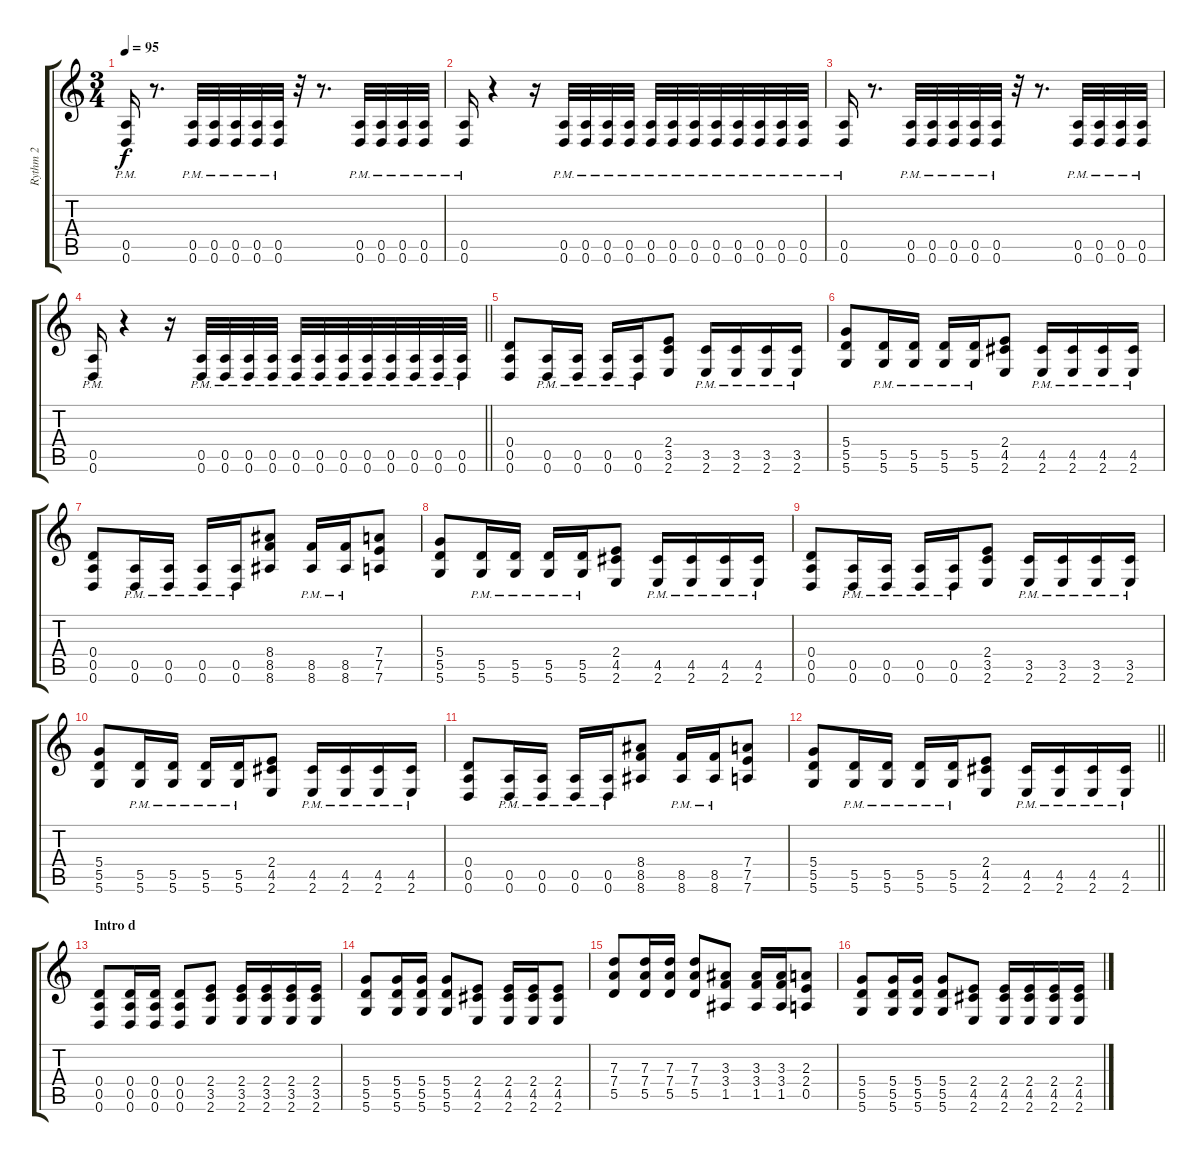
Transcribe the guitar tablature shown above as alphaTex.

\track ("Rythm 2" "Rythm 2") {instrument distortionguitar}
\staff {score tabs}
\tuning (E4 B3 G3 D3 A2 D2) {hide}
\ts (3 4)
\tempo 95
\clef g2
\ks c
(0.5{pm} 0.6{pm}).16{dy f} r.8{d} (0.5{pm} 0.6{pm}).32 (0.5{pm} 0.6{pm}).32 (0.5{pm} 0.6{pm}).32 (0.5{pm} 0.6{pm}).32 (0.5{pm} 0.6{pm}).32 r.32 r.8{d} (0.5{pm} 0.6{pm}).32 (0.5{pm} 0.6{pm}).32 (0.5{pm} 0.6{pm}).32 (0.5{pm} 0.6{pm}).32 |
(0.5{pm} 0.6{pm}).16 r.4 r.16 (0.5 0.6{pm}).32 (0.5 0.6{pm}).32 (0.5 0.6{pm}).32 (0.5 0.6{pm}).32 (0.5 0.6{pm}).32 (0.5 0.6{pm}).32 (0.5 0.6{pm}).32 (0.5 0.6{pm}).32 (0.5 0.6{pm}).32 (0.5 0.6{pm}).32 (0.5 0.6{pm}).32 (0.5 0.6{pm}).32 |
(0.5{pm} 0.6{pm}).16 r.8{d} (0.5{pm} 0.6{pm}).32 (0.5{pm} 0.6{pm}).32 (0.5{pm} 0.6{pm}).32 (0.5{pm} 0.6{pm}).32 (0.5{pm} 0.6{pm}).32 r.32 r.8{d} (0.5{pm} 0.6{pm}).32 (0.5{pm} 0.6{pm}).32 (0.5{pm} 0.6{pm}).32 (0.5{pm} 0.6{pm}).32 |
\barLineRight lightlight
(0.5{pm} 0.6{pm}).16 r.4 r.16 (0.5 0.6{pm}).32 (0.5 0.6{pm}).32 (0.5 0.6{pm}).32 (0.5 0.6{pm}).32 (0.5 0.6{pm}).32 (0.5 0.6{pm}).32 (0.5 0.6{pm}).32 (0.5 0.6{pm}).32 (0.5 0.6{pm}).32 (0.5 0.6{pm}).32 (0.5 0.6{pm}).32 (0.5 0.6{pm}).32 |
(0.4 0.5 0.6).8{volume 14} (0.5{pm} 0.6{pm}).16 (0.5{pm} 0.6{pm}).16 (0.5{pm} 0.6{pm}).16 (0.5{pm} 0.6{pm}).16 (2.4 3.5 2.6).8 (3.5{pm} 2.6{pm}).16 (3.5{pm} 2.6{pm}).16 (3.5{pm} 2.6{pm}).16 (3.5{pm} 2.6{pm}).16 |
(5.4 5.5 5.6).8 (5.5{pm} 5.6{pm}).16 (5.5{pm} 5.6{pm}).16 (5.5{pm} 5.6{pm}).16 (5.5{pm} 5.6{pm}).16 (2.4 4.5 2.6).8 (4.5{pm} 2.6{pm}).16 (4.5{pm} 2.6{pm}).16 (4.5{pm} 2.6{pm}).16 (4.5{pm} 2.6{pm}).16 |
(0.4 0.5 0.6).8 (0.5{pm} 0.6{pm}).16 (0.5{pm} 0.6{pm}).16 (0.5{pm} 0.6{pm}).16 (0.5{pm} 0.6{pm}).16 (8.4 8.5 8.6).8 (8.5{pm} 8.6{pm}).16 (8.5{pm} 8.6{pm}).16 (7.4 7.5 7.6).8 |
(5.4 5.5 5.6).8 (5.5{pm} 5.6{pm}).16 (5.5{pm} 5.6{pm}).16 (5.5{pm} 5.6{pm}).16 (5.5{pm} 5.6{pm}).16 (2.4 4.5 2.6).8 (4.5{pm} 2.6{pm}).16 (4.5{pm} 2.6{pm}).16 (4.5{pm} 2.6{pm}).16 (4.5{pm} 2.6{pm}).16 |
(0.4 0.5 0.6).8 (0.5{pm} 0.6{pm}).16 (0.5{pm} 0.6{pm}).16 (0.5{pm} 0.6{pm}).16 (0.5{pm} 0.6{pm}).16 (2.4 3.5 2.6).8 (3.5{pm} 2.6{pm}).16 (3.5{pm} 2.6{pm}).16 (3.5{pm} 2.6{pm}).16 (3.5{pm} 2.6{pm}).16 |
(5.4 5.5 5.6).8 (5.5{pm} 5.6{pm}).16 (5.5{pm} 5.6{pm}).16 (5.5{pm} 5.6{pm}).16 (5.5{pm} 5.6{pm}).16 (2.4 4.5 2.6).8 (4.5{pm} 2.6{pm}).16 (4.5{pm} 2.6{pm}).16 (4.5{pm} 2.6{pm}).16 (4.5{pm} 2.6{pm}).16 |
(0.4 0.5 0.6).8 (0.5{pm} 0.6{pm}).16 (0.5{pm} 0.6{pm}).16 (0.5{pm} 0.6{pm}).16 (0.5{pm} 0.6{pm}).16 (8.4 8.5 8.6).8 (8.5{pm} 8.6{pm}).16 (8.5{pm} 8.6{pm}).16 (7.4 7.5 7.6).8 |
\barLineRight lightlight
(5.4 5.5 5.6).8 (5.5{pm} 5.6{pm}).16 (5.5{pm} 5.6{pm}).16 (5.5{pm} 5.6{pm}).16 (5.5{pm} 5.6{pm}).16 (2.4 4.5 2.6).8 (4.5{pm} 2.6{pm}).16 (4.5{pm} 2.6{pm}).16 (4.5{pm} 2.6{pm}).16 (4.5{pm} 2.6{pm}).16 |
\section ("" "Intro d")
(0.4 0.5 0.6).8 (0.4 0.5 0.6).16 (0.4 0.5 0.6).16 (0.4 0.5 0.6).8 (2.4 3.5 2.6).8 (2.4 3.5 2.6).16 (2.4 3.5 2.6).16 (2.4 3.5 2.6).16 (2.4 3.5 2.6).16 |
(5.4 5.5 5.6).8 (5.4 5.5 5.6).16 (5.4 5.5 5.6).16 (5.4 5.5 5.6).8 (2.4 4.5 2.6).8 (2.4 4.5 2.6).16 (2.4 4.5 2.6).16 (2.4 4.5 2.6).8 |
(7.3 7.4 5.5).8 (7.3 7.4 5.5).16 (7.3 7.4 5.5).16 (7.3 7.4 5.5).8 (3.3 3.4 1.5).8 (3.3 3.4 1.5).16 (3.3 3.4 1.5).16 (2.3 2.4 0.5).8 |
(5.4 5.5 5.6).8 (5.4 5.5 5.6).16 (5.4 5.5 5.6).16 (5.4 5.5 5.6).8 (2.4 4.5 2.6).8 (2.4 4.5 2.6).16 (2.4 4.5 2.6).16 (2.4 4.5 2.6).16 (2.4 4.5 2.6).16
